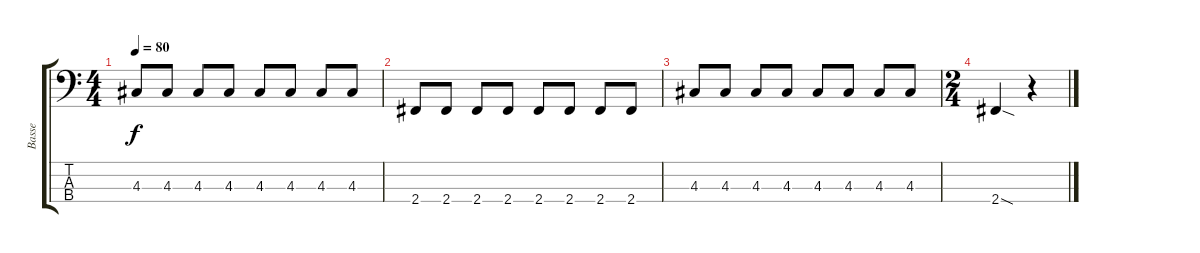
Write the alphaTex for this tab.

\track ("Basse" "Basse") {instrument distortionguitar}
\staff {score tabs}
\tuning (G2 D2 A1 E1) {hide}
\ts (4 4)
\tempo 80
\clef f4
\ks c
4.3.8{dy f} 4.3.8 4.3.8 4.3.8 4.3.8 4.3.8 4.3.8 4.3.8 |
2.4.8 2.4.8 2.4.8 2.4.8 2.4.8 2.4.8 2.4.8 2.4.8 |
4.3.8 4.3.8 4.3.8 4.3.8 4.3.8 4.3.8 4.3.8 4.3.8 |
\ts (2 4)
2.4{sod}.4 r.4
